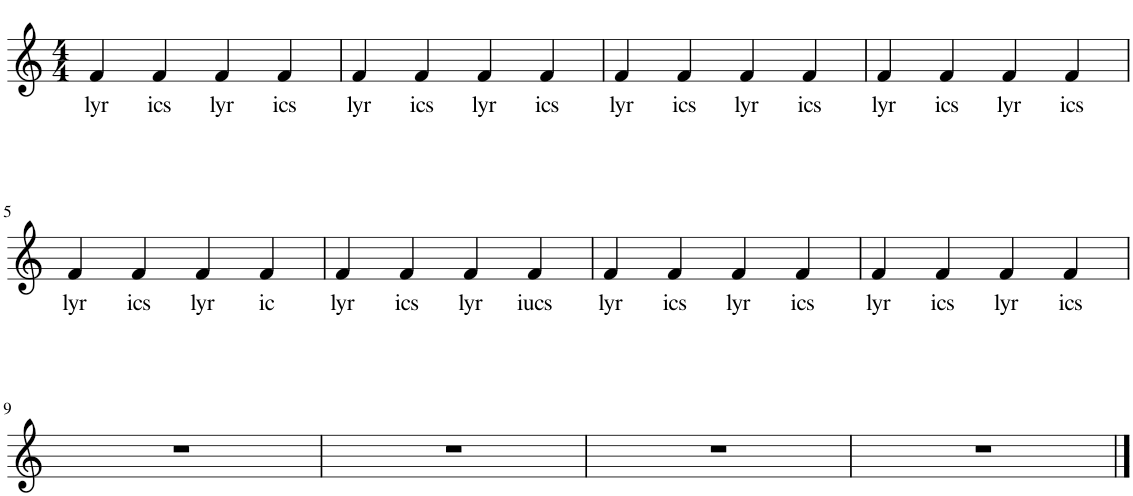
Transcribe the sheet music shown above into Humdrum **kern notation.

**kern	**text
*part1	*part1
*staff1	*staff1
*I"Piano	*
*I'Pno.	*
*clefG2	*
*k[]	*
*M4/4	*
=1	=1
!	!LO:LY:b
4f/	lyr
!	!LO:LY:b
4f/	ics
!	!LO:LY:b
4f/	lyr
!	!LO:LY:b
4f/	ics
=2	=2
!	!LO:LY:b
4f/	lyr
!	!LO:LY:b
4f/	ics
!	!LO:LY:b
4f/	lyr
!	!LO:LY:b
4f/	ics
=3	=3
!	!LO:LY:b
4f/	lyr
!	!LO:LY:b
4f/	ics
!	!LO:LY:b
4f/	lyr
!	!LO:LY:b
4f/	ics
=4	=4
!	!LO:LY:b
4f/	lyr
!	!LO:LY:b
4f/	ics
!	!LO:LY:b
4f/	lyr
!	!LO:LY:b
4f/	ics
!!LO:LB:g=z
=5	=5
!	!LO:LY:b
4f/	lyr
!	!LO:LY:b
4f/	ics
!	!LO:LY:b
4f/	lyr
!	!LO:LY:b
4f/	ic
=6	=6
!	!LO:LY:b
4f/	lyr
!	!LO:LY:b
4f/	ics
!	!LO:LY:b
4f/	lyr
!	!LO:LY:b
4f/	iucs
=7	=7
!	!LO:LY:b
4f/	lyr
!	!LO:LY:b
4f/	ics
!	!LO:LY:b
4f/	lyr
!	!LO:LY:b
4f/	ics
=8	=8
!	!LO:LY:b
4f/	lyr
!	!LO:LY:b
4f/	ics
!	!LO:LY:b
4f/	lyr
!	!LO:LY:b
4f/	ics
!!LO:LB:g=z
=9	=9
1r	.
=10	=10
1r	.
=11	=11
1r	.
=12	=12
1r	.
==	==
*-	*-
